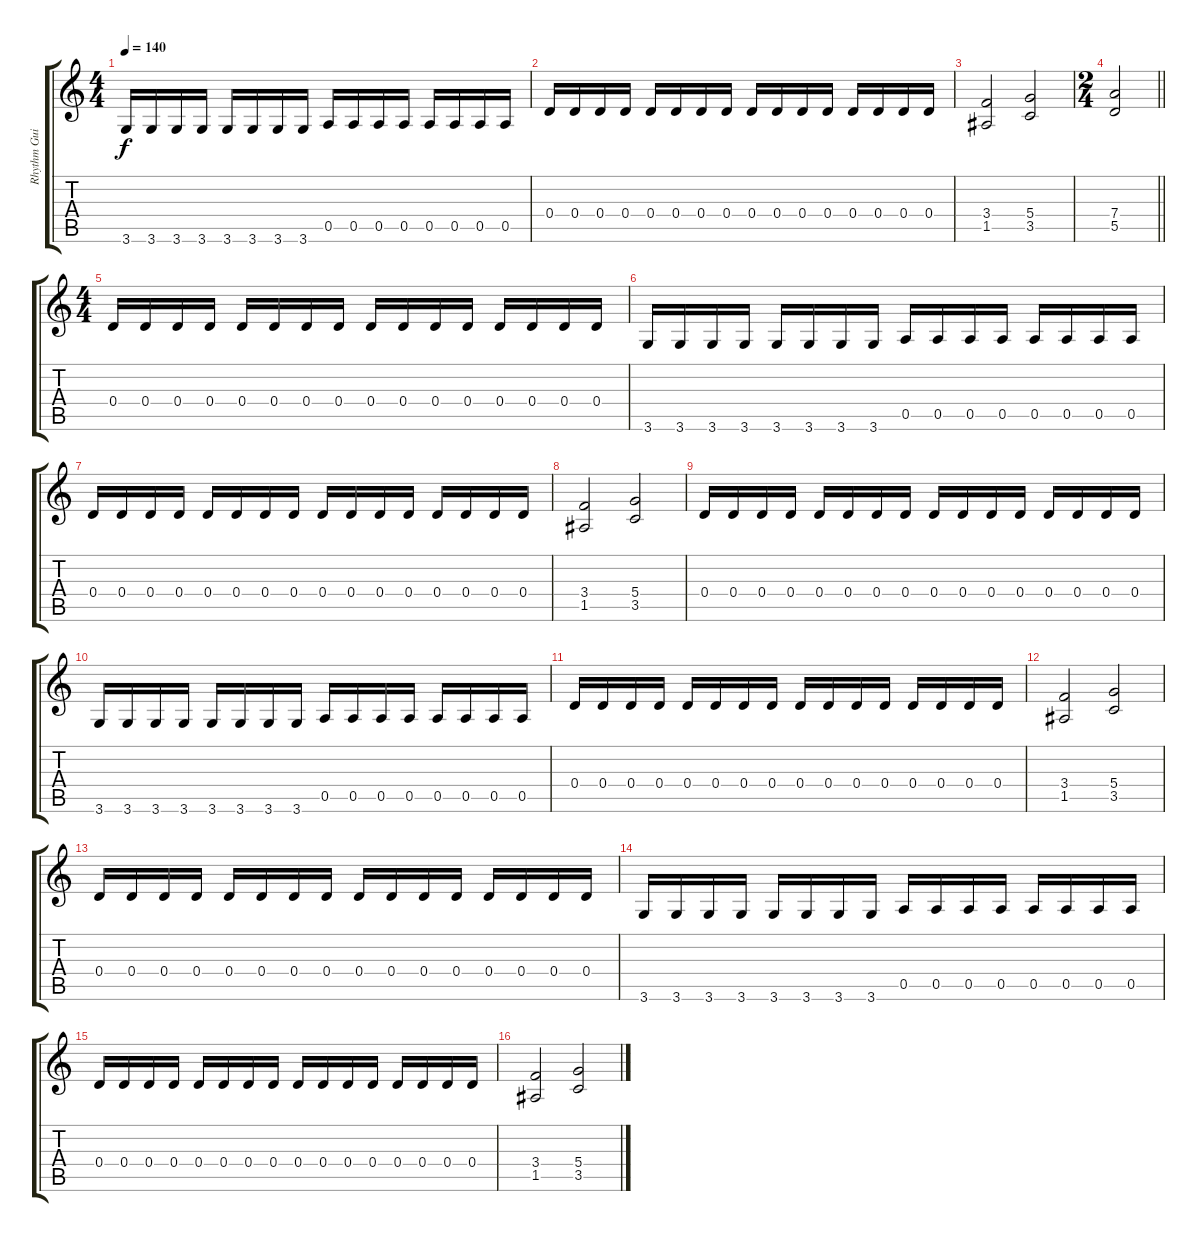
\track ("Rhythm Guitar" "Rhythm Gui") {instrument distortionguitar}
\staff {score tabs}
\tuning (E4 B3 G3 D3 A2 E2) {hide}
\ts (4 4)
\tempo 140
\clef g2
\ks c
3.6.16{dy f} 3.6.16 3.6.16 3.6.16 3.6.16 3.6.16 3.6.16 3.6.16 0.5.16 0.5.16 0.5.16 0.5.16 0.5.16 0.5.16 0.5.16 0.5.16 |
0.4.16 0.4.16 0.4.16 0.4.16 0.4.16 0.4.16 0.4.16 0.4.16 0.4.16 0.4.16 0.4.16 0.4.16 0.4.16 0.4.16 0.4.16 0.4.16 |
(3.4 1.5).2 (5.4 3.5).2 |
\ts (2 4)
\barLineRight lightlight
(7.4 5.5).2 |
\ts (4 4)
0.4.16 0.4.16 0.4.16 0.4.16 0.4.16 0.4.16 0.4.16 0.4.16 0.4.16 0.4.16 0.4.16 0.4.16 0.4.16 0.4.16 0.4.16 0.4.16 |
3.6.16 3.6.16 3.6.16 3.6.16 3.6.16 3.6.16 3.6.16 3.6.16 0.5.16 0.5.16 0.5.16 0.5.16 0.5.16 0.5.16 0.5.16 0.5.16 |
0.4.16 0.4.16 0.4.16 0.4.16 0.4.16 0.4.16 0.4.16 0.4.16 0.4.16 0.4.16 0.4.16 0.4.16 0.4.16 0.4.16 0.4.16 0.4.16 |
(3.4 1.5).2 (5.4 3.5).2 |
0.4.16 0.4.16 0.4.16 0.4.16 0.4.16 0.4.16 0.4.16 0.4.16 0.4.16 0.4.16 0.4.16 0.4.16 0.4.16 0.4.16 0.4.16 0.4.16 |
3.6.16 3.6.16 3.6.16 3.6.16 3.6.16 3.6.16 3.6.16 3.6.16 0.5.16 0.5.16 0.5.16 0.5.16 0.5.16 0.5.16 0.5.16 0.5.16 |
0.4.16 0.4.16 0.4.16 0.4.16 0.4.16 0.4.16 0.4.16 0.4.16 0.4.16 0.4.16 0.4.16 0.4.16 0.4.16 0.4.16 0.4.16 0.4.16 |
(3.4 1.5).2 (5.4 3.5).2 |
0.4.16 0.4.16 0.4.16 0.4.16 0.4.16 0.4.16 0.4.16 0.4.16 0.4.16 0.4.16 0.4.16 0.4.16 0.4.16 0.4.16 0.4.16 0.4.16 |
3.6.16 3.6.16 3.6.16 3.6.16 3.6.16 3.6.16 3.6.16 3.6.16 0.5.16 0.5.16 0.5.16 0.5.16 0.5.16 0.5.16 0.5.16 0.5.16 |
0.4.16 0.4.16 0.4.16 0.4.16 0.4.16 0.4.16 0.4.16 0.4.16 0.4.16 0.4.16 0.4.16 0.4.16 0.4.16 0.4.16 0.4.16 0.4.16 |
(3.4 1.5).2 (5.4 3.5).2
